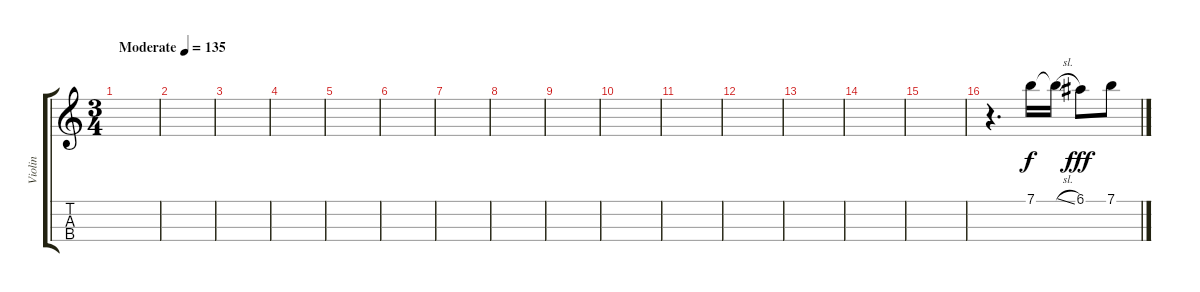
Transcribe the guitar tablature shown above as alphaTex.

\track ("Violin" "Violin") {instrument stringensemble2}
\staff {score tabs}
\tuning (E5 A4 D4 G3) {hide}
\ts (3 4)
\tempo (135 "Moderate")
\clef g2
\ks c
|
|
|
|
|
|
|
|
|
|
|
|
|
|
|
r.4{d} 7.1.16 7.1{sl t}.16{dy f} 6.1.8{dy fff} 7.1.8
